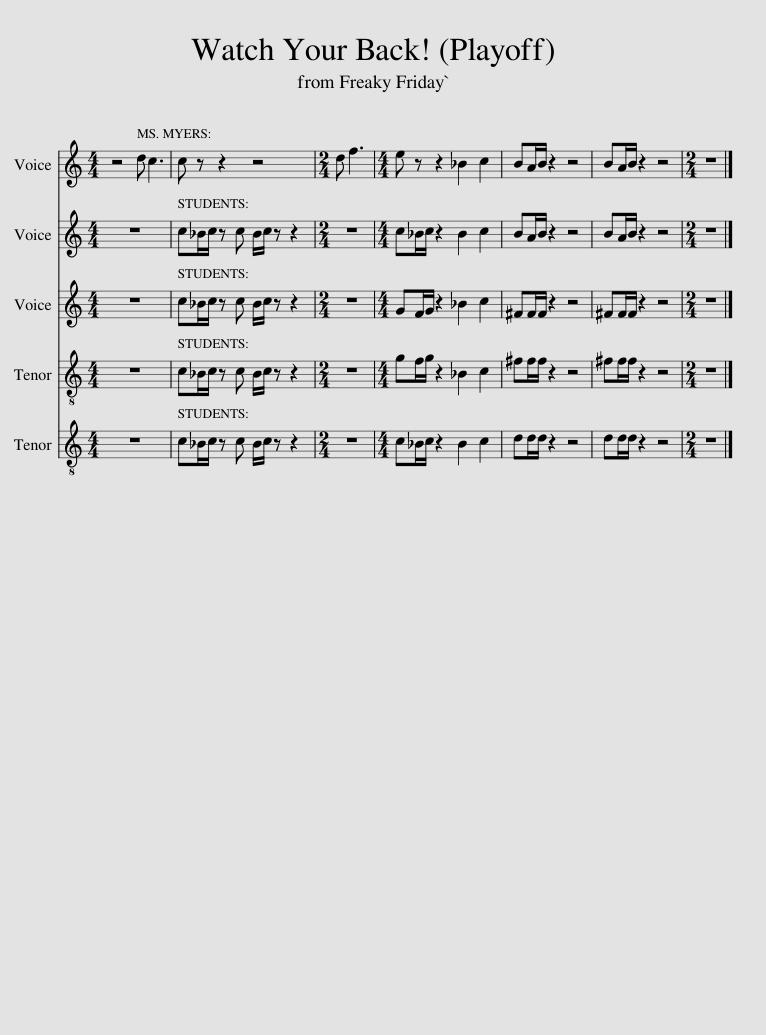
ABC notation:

X:1
%%score 1 2 3 4 5
L:1/8
M:4/4
I:linebreak $
K:C
V:1 treble
V:2 treble
V:3 treble
V:4 treble-8
V:5 treble-8
V:1
 z4 d c3 | c z z2 z4 |[M:2/4] d f3 |[M:4/4] e z z2 _B2 c2 | BA/B/ z2 z4 | %5
 BA/B/ z2 z4 |[M:2/4] z4 |] %7
V:2
 z8 | c_B/c/ z c B/c/ z z2 |[M:2/4] z4 |[M:4/4] c_B/c/ z2 B2 c2 | BA/B/ z2 z4 | %5
 BA/B/ z2 z4 |[M:2/4] z4 |] %7
V:3
 z8 | c_B/c/ z c B/c/ z z2 |[M:2/4] z4 |[M:4/4] GF/G/ z2 _B2 c2 | ^FF/F/ z2 z4 | %5
 ^FF/F/ z2 z4 |[M:2/4] z4 |] %7
V:4
 z8 | c_B/c/ z c B/c/ z z2 |[M:2/4] z4 |[M:4/4] gf/g/ z2 _B2 c2 | ^ff/f/ z2 z4 | %5
 ^ff/f/ z2 z4 |[M:2/4] z4 |] %7
V:5
 z8 | c_B/c/ z c B/c/ z z2 |[M:2/4] z4 |[M:4/4] c_B/c/ z2 B2 c2 | dd/d/ z2 z4 | %5
 dd/d/ z2 z4 |[M:2/4] z4 |] %7
